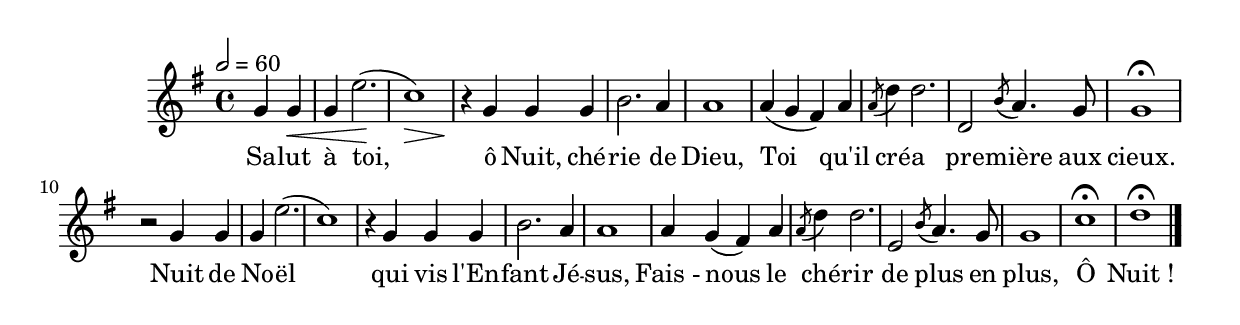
\version "2.16"
\include "italiano.ly"

\header {
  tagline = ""
  composer = ""
}                                        

MetriqueArmure = {
  \tempo 2=60
  \time 4/4
  \key sol \major
}

italique = { \override Score . LyricText #'font-shape = #'italic }

roman = { \override Score . LyricText #'font-shape = #'roman }

MusiqueTheme = \relative do'' {
  \partial 2 sol4 sol\<
  sol4 mi'2.(\!
  do1)\>
  r4\! sol sol sol
  si2. la4
  la1
  la4( sol fad) la
  \acciaccatura la8 re4 re2.
  re,2 \acciaccatura si'8 la4. sol8
  sol1\fermata
  r2 sol4 sol
  sol4 mi'2.(
  do1)
  r4 sol sol sol
  si2. la4
  la1
  la4 sol( fad) la
  \acciaccatura la8 re4 re2.
  mi,2 \acciaccatura si'8 la4. sol8
  sol1
  do1\fermata
  re1\fermata
  \bar "|."
}

Paroles = \lyricmode {
  Sa -- lut à toi, ô Nuit, ché -- rie de Dieu,
  Toi qu'il cré -- a pre -- mière aux cieux.
  Nuit de No -- ël qui vis l'En -- fant Jé -- sus,
  Fais_- nous le ché -- rir de plus en plus,
  Ô Nuit_!
}

\score{
    \new Staff <<
      \set Staff.midiInstrument = "flute"
      \set Staff.autoBeaming = ##f
      \new Voice = "theme" {
	\override Score.PaperColumn #'keep-inside-line = ##t
	\MetriqueArmure
	\MusiqueTheme
      }
      \new Lyrics \lyricsto theme {
	\Paroles
      }                       
    >>
\layout{}
\midi{}
}
